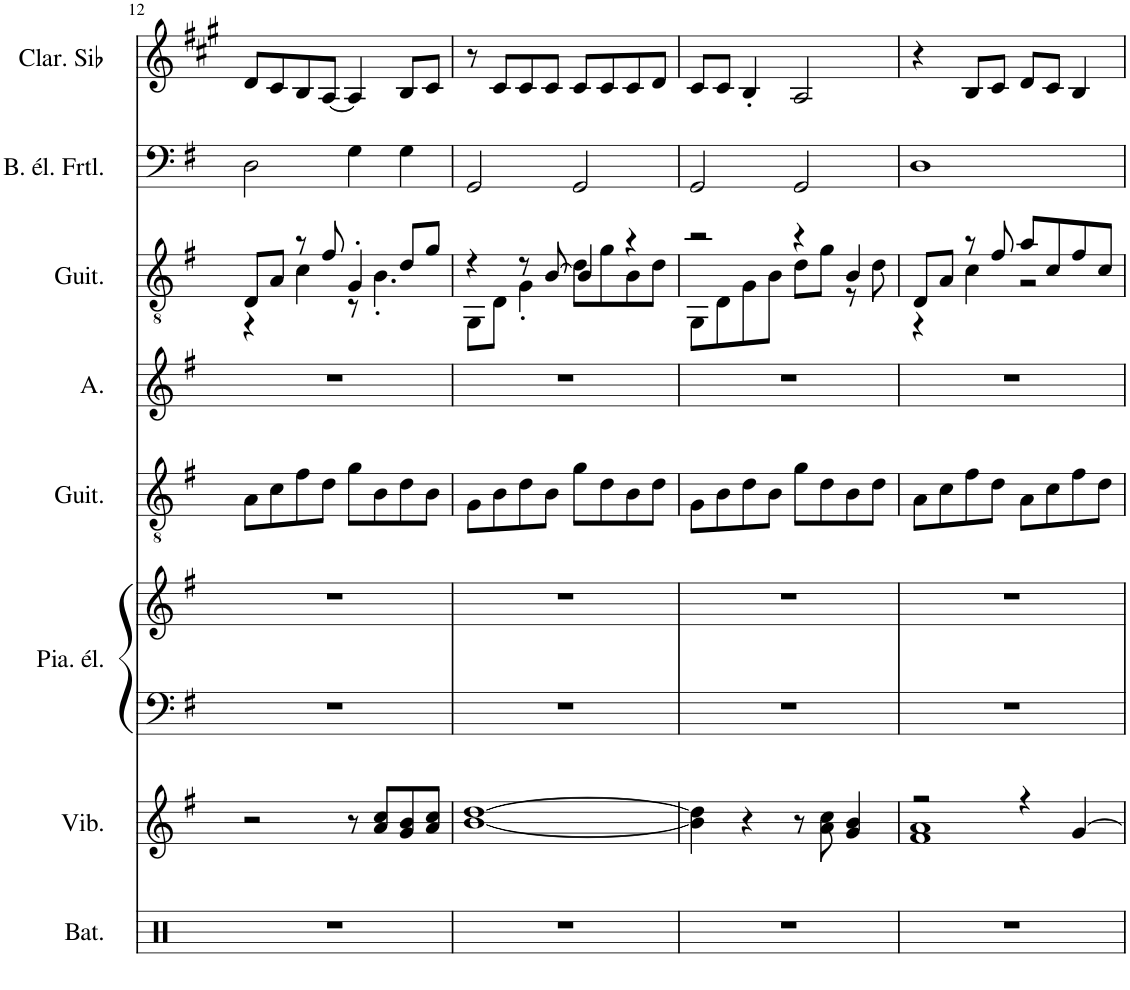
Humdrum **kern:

**kern	**kern	**kern	**kern	**kern	**kern	**kern	**kern	**kern
*part8	*part7	*part6	*part6	*part5	*part4	*part3	*part2	*part1
*staff9	*staff8	*staff7	*staff6	*staff5	*staff4	*staff3	*staff2	*staff1
*I"Batterie, Drums	*I"Vibraphone, Vibraphone	*I"Piano électrique, Electric Piano 1	*	*I"Guitare acoustique, Acoustic Guitar (steel)	*I"Alto, Choir Aahs	*I"Guitare classique, Acoustic Guitar (nylon)	*I"Basse électrique fretless, Fretless Bass	*I"Clarinette en Sib
*I'Bat.	*I'Vib.	*I'Pia. él.	*	*I'Guit.	*I'A.	*I'Guit.	*I'B. él. Frtl.	*I'Clar. Sib
!!LO:PB:g=z
*clefX	*clefG2	*clefF4	*clefG2	*clefGv2	*clefG2	*clefGv2	*clefF4	*clefG2
*	*	*	*	*	*	*	*Trd7c12	*Trd1c2
*k[]	*k[f#]	*k[f#]	*k[f#]	*k[f#]	*k[f#]	*k[f#]	*k[f#]	*k[f#c#g#]
*M4/4	*M4/4	*M4/4	*M4/4	*M4/4	*M4/4	*M4/4	*M4/4	*M4/4
=12	=12	=12	=12	=12	=12	=12	=12	=12
*	*	*	*	*	*	*^	*	*
1r	2r	1r	1r	8A\L	1r	8D/L	4r	2D\	8d/L
.	.	.	.	8c\	.	8A/J	.	.	8c#/
.	.	.	.	8f#\	.	8r	4c\	.	8B/
.	.	.	.	8d\J	.	8f#/	.	.	[8A/J
.	8r	.	.	8g\L	.	4G'/	8r	4G\	4A/]
.	8a/ 8cc/L	.	.	8B\	.	.	4.B'\	.	.
.	8g/ 8b/	.	.	8d\	.	8d/L	.	4G\	8B/L
.	8a/ 8cc/J	.	.	8B\J	.	8g/J	.	.	8c#/J
=13	=13	=13	=13	=13	=13	=13	=13	=13	=13
1r	[1b [1dd	1r	1r	8G\L	1r	4r	8GG\L	2GG/	8r
.	.	.	.	8B\	.	.	8D\J	.	8c#/L
.	.	.	.	8d\	.	8r	4G'\	.	8c#/
.	.	.	.	8B\J	.	[8B/	.	.	8c#/J
.	.	.	.	8g\L	.	4B/]	8d\L	2GG/	8c#/L
.	.	.	.	8d\	.	.	8g\	.	8c#/
.	.	.	.	8B\	.	4r	8B\	.	8c#/
.	.	.	.	8d\J	.	.	8d\J	.	8d/J
=14	=14	=14	=14	=14	=14	=14	=14	=14	=14
1r	4b\] 4dd\]	1r	1r	8G\L	1r	2r	8GG\L	2GG/	8c#/L
.	.	.	.	8B\	.	.	8D\	.	8c#/J
.	4r	.	.	8d\	.	.	8G\	.	4B'/
.	.	.	.	8B\J	.	.	8B\J	.	.
.	8r	.	.	8g\L	.	4r	8d\L	2GG/	2A/
.	8a\ 8cc\	.	.	8d\	.	.	8g\J	.	.
.	4g/ 4b/	.	.	8B\	.	4B/	8r	.	.
.	.	.	.	8d\J	.	.	8d\	.	.
=15	=15	=15	=15	=15	=15	=15	=15	=15	=15
*	*^	*	*	*	*	*	*	*	*
1r	2r	1f# 1a	1r	1r	8A\L	1r	8D/L	4r	1D	4r
.	.	.	.	.	8c\	.	8A/J	.	.	.
.	.	.	.	.	8f#\	.	8r	4c\	.	8B/L
.	.	.	.	.	8d\J	.	8f#/	.	.	8c#/J
.	4r	.	.	.	8A\L	.	8a/L	2r	.	8d/L
.	.	.	.	.	8c\	.	8c/	.	.	8c#/J
.	[4g/	.	.	.	8f#\	.	8f#/	.	.	4B/
.	.	.	.	.	8d\J	.	8c/J	.	.	.
*	*v	*v	*	*	*	*	*v	*v	*	*
=	=	=	=	=	=	=	=	=
*-	*-	*-	*-	*-	*-	*-	*-	*-
